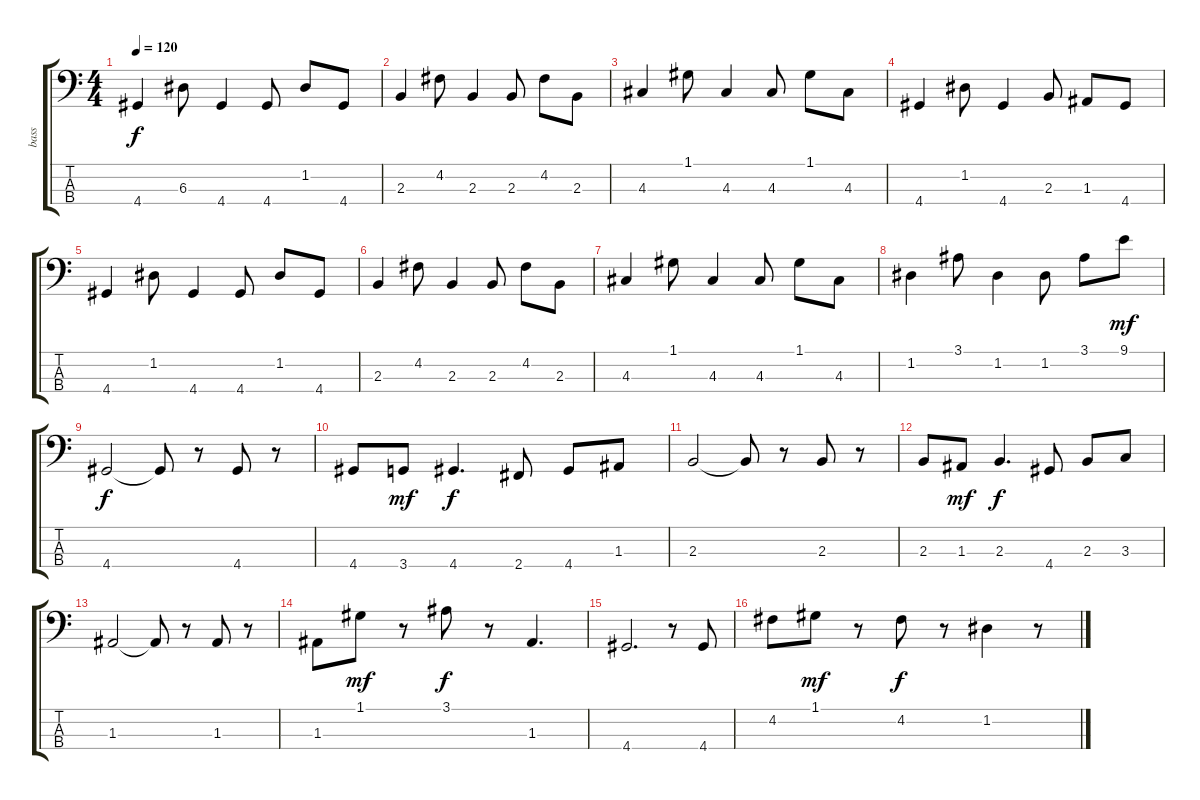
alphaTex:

\track ("bass" "bass") {instrument electricbassfinger}
\staff {score tabs}
\tuning (G2 D2 A1 E1) {hide}
\ts (4 4)
\tempo 120
\clef f4
\ks c
4.4.4{dy f} 6.3.8 4.4.4 4.4.8 1.2.8 4.4.8 |
2.3.4 4.2.8 2.3.4 2.3.8 4.2.8 2.3.8 |
4.3.4 1.1.8 4.3.4 4.3.8 1.1.8 4.3.8 |
4.4.4 1.2.8 4.4.4 2.3.8 1.3.8 4.4.8 |
4.4.4 1.2.8 4.4.4 4.4.8 1.2.8 4.4.8 |
2.3.4 4.2.8 2.3.4 2.3.8 4.2.8 2.3.8 |
4.3.4 1.1.8 4.3.4 4.3.8 1.1.8 4.3.8 |
1.2.4 3.1.8 1.2.4 1.2.8 3.1.8 9.1.8{dy mf} |
4.4.2{dy f} 4.4{t}.8 r.8 4.4.8 r.8 |
4.4.8 3.4.8{dy mf} 4.4.4{d dy f} 2.4.8 4.4.8 1.3.8 |
2.3.2 2.3{t}.8 r.8 2.3.8 r.8 |
2.3.8 1.3.8{dy mf} 2.3.4{d dy f} 4.4.8 2.3.8 3.3.8 |
1.3.2 1.3{t}.8 r.8 1.3.8 r.8 |
1.3.8 1.1.8{dy mf} r.8 3.1.8{dy f} r.8 1.3.4{d} |
4.4.2{d} r.8 4.4.8 |
4.2.8 1.1.8{dy mf} r.8 4.2.8{dy f} r.8 1.2.4 r.8
